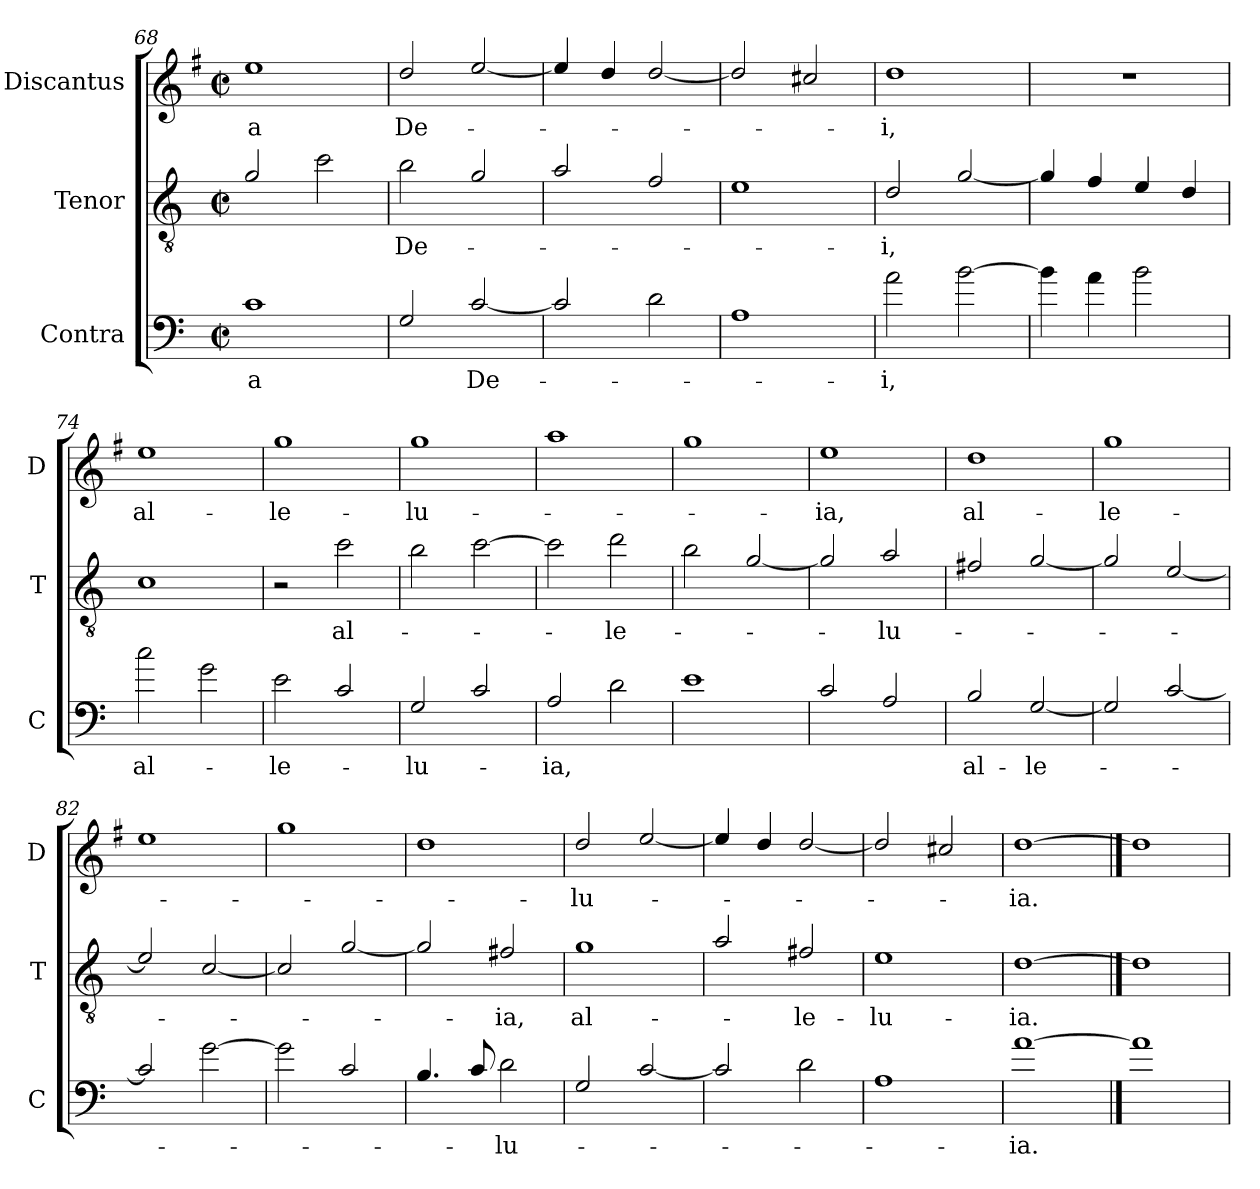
**kern	**text	**kern	**text	**kern	**text
*part3	*part3	*part2	*part2	*part1	*part1
*staff3	*staff3	*staff2	*staff2	*staff1	*staff1
*I"Contra	*	*I"Tenor	*	*I"Discantus	*
*I'C	*	*I'T	*	*I'D	*
*clefF4	*	*clefGv2	*	*clefG2	*
*ITrd7c12	*	*ITrd7c12	*	*ITrd7c12	*
*k[]	*	*k[]	*	*k[f#]	*
*C:	*	*C:	*	*G:	*
*M2/2	*	*M2/2	*	*M2/2	*
*met(c|)	*	*met(c|)	*	*met(c|)	*
=68	=68	=68	=68	=68	=68
!	!LO:LY:b	!	!	!	!LO:LY:b
1C	-a	2G/	.	1e	-a
.	.	2c\	.	.	.
=69	=69	=69	=69	=69	=69
!	!	!	!LO:LY:b	!	!LO:LY:b
2GG/	.	2B\	De-	2d/	De-
!	!LO:LY:b	!	!	!	!
[2C/	De-	2G/	.	[2e/	.
=70	=70	=70	=70	=70	=70
2C/]	.	2A/	.	4e/]	.
.	.	.	.	4d/	.
2D\	.	2F/	.	[2d/	.
!!LO:LB:g=z
=71	=71	=71	=71	=71	=71
1AA	.	1E	.	2d/]	.
.	.	.	.	2c#X/	.
=72	=72	=72	=72	=72	=72
!	!LO:LY:b	!	!LO:LY:b	!	!LO:LY:b
2A\	-i,	2D/	-i,	1d	-i,
[2B\	.	[2G/	.	.	.
=73	=73	=73	=73	=73	=73
4B\]	.	4G/]	.	1r	.
4A\	.	4F/	.	.	.
2B\	.	4E/	.	.	.
.	.	4D/	.	.	.
=74	=74	=74	=74	=74	=74
!	!LO:LY:b	!	!	!	!LO:LY:b
2c\	al-	1C	.	1e	al-
2G\	.	.	.	.	.
=75	=75	=75	=75	=75	=75
!	!LO:LY:b	!	!	!	!LO:LY:b
2E\	-le-	2r	.	1g	-le-
!	!	!	!LO:LY:b	!	!
2C/	.	2c\	al-	.	.
=76	=76	=76	=76	=76	=76
!	!LO:LY:b	!	!	!	!LO:LY:b
2GG/	-lu-	2B\	.	1g	-lu-
2C/	.	[2c\	.	.	.
=77	=77	=77	=77	=77	=77
!	!LO:LY:b	!	!	!	!
2AA/	-ia,	2c\]	.	1a	.
!	!	!	!LO:LY:b	!	!
2D\	.	2d\	-le-	.	.
=78	=78	=78	=78	=78	=78
1E	.	2B\	.	1g	.
.	.	[2G/	.	.	.
=79	=79	=79	=79	=79	=79
!	!	!	!	!	!LO:LY:b
2C/	.	2G/]	.	1e	-ia,
!	!	!	!LO:LY:b	!	!
2AA/	.	2A/	-lu-	.	.
=80	=80	=80	=80	=80	=80
!	!LO:LY:b	!	!	!	!LO:LY:b
2BB/	al-	2F#X/	.	1d	al-
!	!LO:LY:b	!	!	!	!
[2GG/	-le-	[2G/	.	.	.
!!LO:LB:g=z
=81	=81	=81	=81	=81	=81
!	!	!	!	!	!LO:LY:b
2GG/]	.	2G/]	.	1g	-le-
[2C/	.	[2E/	.	.	.
=82	=82	=82	=82	=82	=82
2C/]	.	2E/]	.	1e	.
[2G\	.	[2C/	.	.	.
=83	=83	=83	=83	=83	=83
2G\]	.	2C/]	.	1g	.
2C/	.	[2G/	.	.	.
=84	=84	=84	=84	=84	=84
4.BB/	.	2G/]	.	1d	.
8C/	.	.	.	.	.
!	!LO:LY:b	!	!LO:LY:b	!	!
2D\	-lu-	2F#X/	-ia,	.	.
=85	=85	=85	=85	=85	=85
!	!	!	!LO:LY:b	!	!LO:LY:b
2GG/	.	1G	al-	2d/	-lu-
[2C/	.	.	.	[2e/	.
=86	=86	=86	=86	=86	=86
2C/]	.	2A/	.	4e/]	.
.	.	.	.	4d/	.
!	!	!	!LO:LY:b	!	!
2D\	.	2F#X/	-le-	[2d/	.
=87	=87	=87	=87	=87	=87
!	!	!	!LO:LY:b	!	!
1AA	.	1E	-lu-	2d/]	.
.	.	.	.	2c#X/	.
=88	=88	=88	=88	=88	=88
!	!LO:LY:b	!	!LO:LY:b	!	!LO:LY:b
[1A	-ia.	[1D	-ia.	[1d	-ia.
==89	==89	==89	==89	==89	==89
1A]	.	1D]	.	1d]	.
=	=	=	=	=	=
*-	*-	*-	*-	*-	*-
